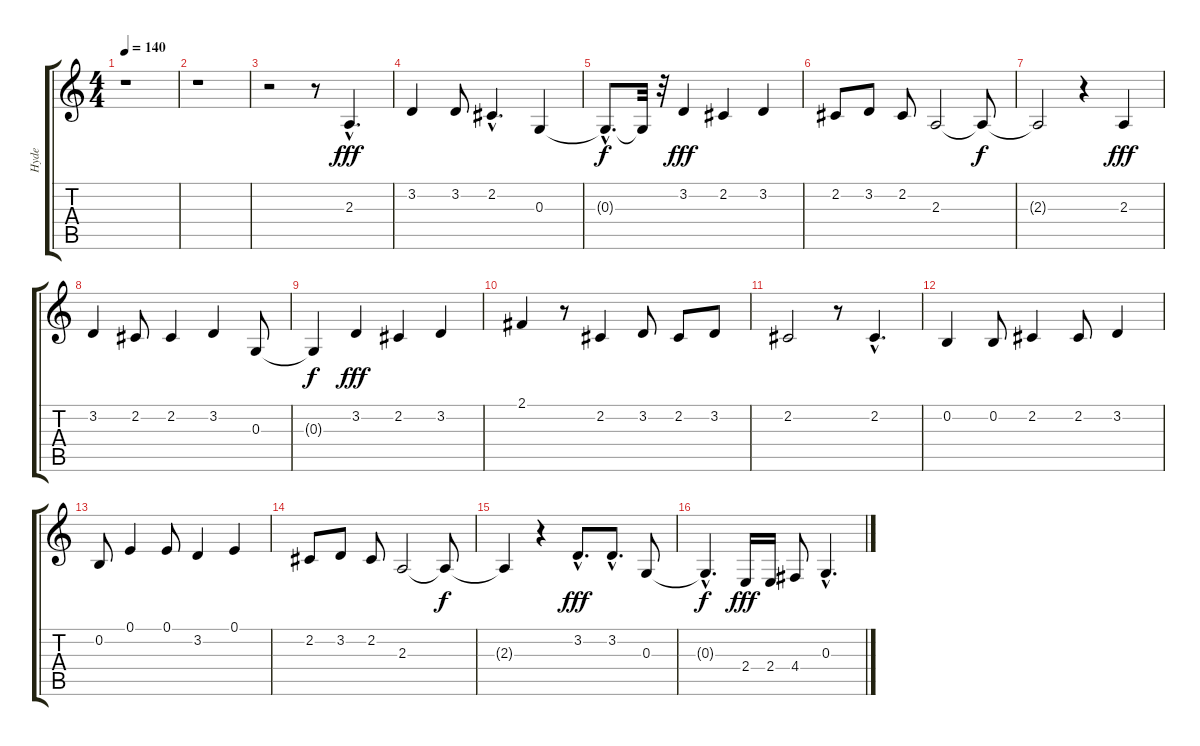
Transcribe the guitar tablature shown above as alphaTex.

\track ("Hyde" "Hyde") {instrument flute}
\staff {score tabs}
\tuning (E4 B3 G3 D3 A2 E2) {hide}
\ts (4 4)
\tempo 140
\clef g2
\ks c
r.1{dy fff} |
r.1 |
r.2 r.8 2.3{hac}.4{d} |
3.2.4 3.2.8 2.2{hac}.4{d} 0.3.4 |
0.3{hac t}.8{d dy f} 0.3{t}.32 r.32 3.2.4{dy fff} 2.2.4 3.2.4 |
2.2.8 3.2.8 2.2.8 2.3.2 2.3{t}.8{dy f} |
2.3{t}.2 r.4 2.3.4{dy fff} |
3.2.4 2.2.8 2.2.4 3.2.4 0.3.8 |
0.3{t}.4{dy f} 3.2.4{dy fff} 2.2.4 3.2.4 |
2.1.4 r.8 2.2.4 3.2.8 2.2.8 3.2.8 |
2.2.2 r.8 2.2{hac}.4{d} |
0.2.4 0.2.8 2.2.4 2.2.8 3.2.4 |
0.2.8 0.1.4 0.1.8 3.2.4 0.1.4 |
2.2.8 3.2.8 2.2.8 2.3.2 2.3{t}.8{dy f} |
2.3{t}.4 r.4 3.2{hac}.8{d dy fff} 3.2{hac}.8{d} 0.3.8 |
0.3{hac t}.4{d dy f} 2.4.16{dy fff} 2.4.16 4.4.8 0.3{hac}.4{d}
